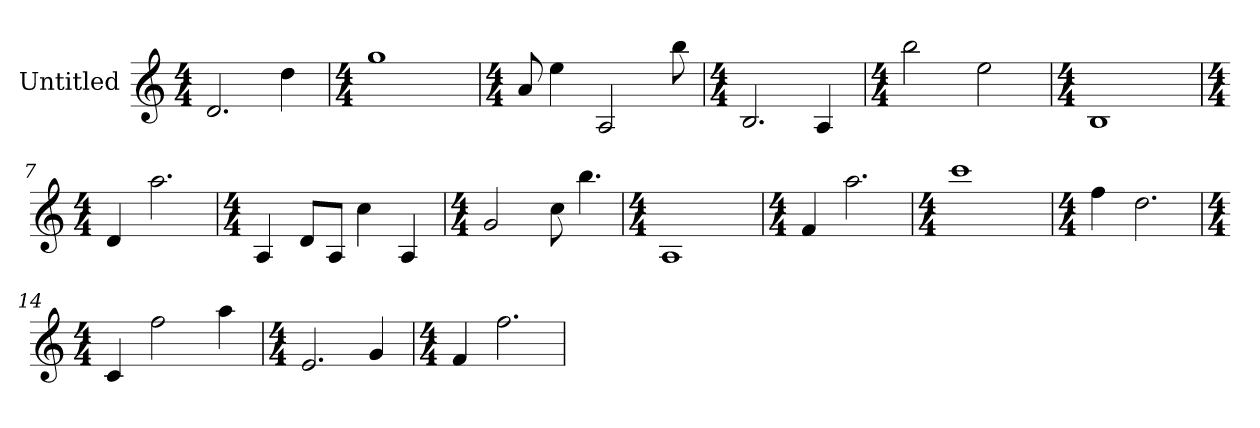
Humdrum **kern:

**kern
*part1
*staff1
*I"Untitled
*k[]
*C:
*M4/4
=1
!LO:N:vis=2.
2d
4dd
=2
*k[]
*C:
*M4/4
1gg
=3
*k[]
*C:
*M4/4
8a
4ee
2A
8bb
=4
*k[]
*C:
*M4/4
!LO:N:vis=2.
2B
4A
=5
*k[]
*C:
*M4/4
2bb
2ee
=6
*k[]
*C:
*M4/4
1B
=7
*k[]
*C:
*M4/4
4d
!LO:N:vis=2.
2aa
=8
*k[]
*C:
*M4/4
4A
8dL
8AJ
4cc
4A
=9
*k[]
*C:
*M4/4
2g
8cc
!LO:N:vis=4.
4bb
=10
*k[]
*C:
*M4/4
1A
=11
*k[]
*C:
*M4/4
4f
!LO:N:vis=2.
2aa
=12
*k[]
*C:
*M4/4
1ccc
=13
*k[]
*C:
*M4/4
4ff
!LO:N:vis=2.
2dd
=14
*k[]
*C:
*M4/4
4c
2ff
4aa
=15
*k[]
*C:
*M4/4
!LO:N:vis=2.
2e
4g
=16
*k[]
*C:
*M4/4
4f
!LO:N:vis=2.
2ff
=
*-
